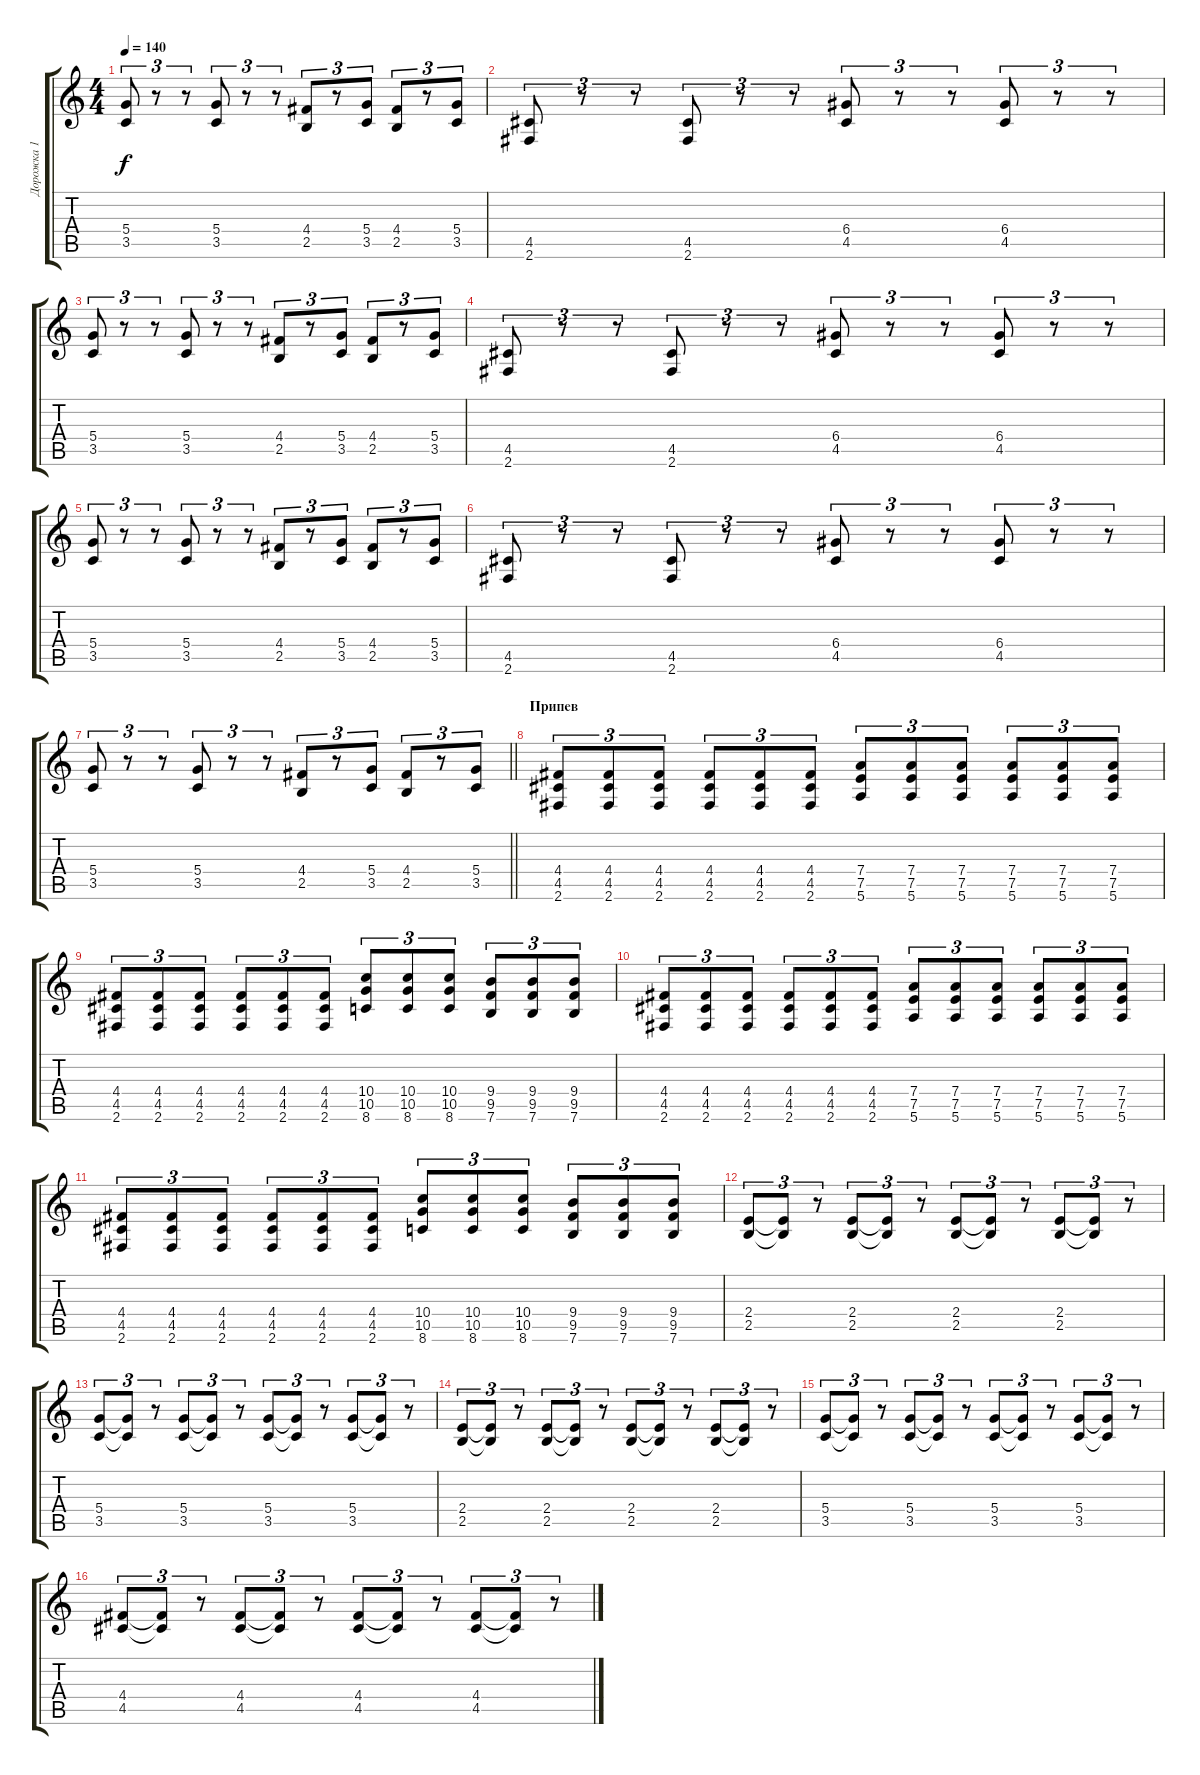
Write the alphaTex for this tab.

\track ("Дорожка 1" "Дорожка 1") {instrument overdrivenguitar}
\staff {score tabs}
\tuning (E4 B3 G3 D3 A2 E2) {hide}
\ts (4 4)
\tempo 140
\clef g2
\ks c
(5.4 3.5).8{tu (3 2) dy f} r.8{tu (3 2)} r.8{tu (3 2)} (5.4 3.5).8{tu (3 2)} r.8{tu (3 2)} r.8{tu (3 2)} (4.4 2.5).8{tu (3 2)} r.8{tu (3 2)} (5.4 3.5).8{tu (3 2)} (4.4 2.5).8{tu (3 2)} r.8{tu (3 2)} (5.4 3.5).8{tu (3 2)} |
(4.5 2.6).8{tu (3 2)} r.8{tu (3 2)} r.8{tu (3 2)} (4.5 2.6).8{tu (3 2)} r.8{tu (3 2)} r.8{tu (3 2)} (6.4 4.5).8{tu (3 2)} r.8{tu (3 2)} r.8{tu (3 2)} (6.4 4.5).8{tu (3 2)} r.8{tu (3 2)} r.8{tu (3 2)} |
(5.4 3.5).8{tu (3 2)} r.8{tu (3 2)} r.8{tu (3 2)} (5.4 3.5).8{tu (3 2)} r.8{tu (3 2)} r.8{tu (3 2)} (4.4 2.5).8{tu (3 2)} r.8{tu (3 2)} (5.4 3.5).8{tu (3 2)} (4.4 2.5).8{tu (3 2)} r.8{tu (3 2)} (5.4 3.5).8{tu (3 2)} |
(4.5 2.6).8{tu (3 2)} r.8{tu (3 2)} r.8{tu (3 2)} (4.5 2.6).8{tu (3 2)} r.8{tu (3 2)} r.8{tu (3 2)} (6.4 4.5).8{tu (3 2)} r.8{tu (3 2)} r.8{tu (3 2)} (6.4 4.5).8{tu (3 2)} r.8{tu (3 2)} r.8{tu (3 2)} |
(5.4 3.5).8{tu (3 2)} r.8{tu (3 2)} r.8{tu (3 2)} (5.4 3.5).8{tu (3 2)} r.8{tu (3 2)} r.8{tu (3 2)} (4.4 2.5).8{tu (3 2)} r.8{tu (3 2)} (5.4 3.5).8{tu (3 2)} (4.4 2.5).8{tu (3 2)} r.8{tu (3 2)} (5.4 3.5).8{tu (3 2)} |
(4.5 2.6).8{tu (3 2)} r.8{tu (3 2)} r.8{tu (3 2)} (4.5 2.6).8{tu (3 2)} r.8{tu (3 2)} r.8{tu (3 2)} (6.4 4.5).8{tu (3 2)} r.8{tu (3 2)} r.8{tu (3 2)} (6.4 4.5).8{tu (3 2)} r.8{tu (3 2)} r.8{tu (3 2)} |
\barLineRight lightlight
(5.4 3.5).8{tu (3 2)} r.8{tu (3 2)} r.8{tu (3 2)} (5.4 3.5).8{tu (3 2)} r.8{tu (3 2)} r.8{tu (3 2)} (4.4 2.5).8{tu (3 2)} r.8{tu (3 2)} (5.4 3.5).8{tu (3 2)} (4.4 2.5).8{tu (3 2)} r.8{tu (3 2)} (5.4 3.5).8{tu (3 2)} |
\section ("" "Припев")
(4.4 4.5 2.6).8{tu (3 2)} (4.4 4.5 2.6).8{tu (3 2)} (4.4 4.5 2.6).8{tu (3 2)} (4.4 4.5 2.6).8{tu (3 2)} (4.4 4.5 2.6).8{tu (3 2)} (4.4 4.5 2.6).8{tu (3 2)} (7.4 7.5 5.6).8{tu (3 2)} (7.4 7.5 5.6).8{tu (3 2)} (7.4 7.5 5.6).8{tu (3 2)} (7.4 7.5 5.6).8{tu (3 2)} (7.4 7.5 5.6).8{tu (3 2)} (7.4 7.5 5.6).8{tu (3 2)} |
(4.4 4.5 2.6).8{tu (3 2)} (4.4 4.5 2.6).8{tu (3 2)} (4.4 4.5 2.6).8{tu (3 2)} (4.4 4.5 2.6).8{tu (3 2)} (4.4 4.5 2.6).8{tu (3 2)} (4.4 4.5 2.6).8{tu (3 2)} (10.4 10.5 8.6).8{tu (3 2)} (10.4 10.5 8.6).8{tu (3 2)} (10.4 10.5 8.6).8{tu (3 2)} (9.4 9.5 7.6).8{tu (3 2)} (9.4 9.5 7.6).8{tu (3 2)} (9.4 9.5 7.6).8{tu (3 2)} |
(4.4 4.5 2.6).8{tu (3 2)} (4.4 4.5 2.6).8{tu (3 2)} (4.4 4.5 2.6).8{tu (3 2)} (4.4 4.5 2.6).8{tu (3 2)} (4.4 4.5 2.6).8{tu (3 2)} (4.4 4.5 2.6).8{tu (3 2)} (7.4 7.5 5.6).8{tu (3 2)} (7.4 7.5 5.6).8{tu (3 2)} (7.4 7.5 5.6).8{tu (3 2)} (7.4 7.5 5.6).8{tu (3 2)} (7.4 7.5 5.6).8{tu (3 2)} (7.4 7.5 5.6).8{tu (3 2)} |
(4.4 4.5 2.6).8{tu (3 2)} (4.4 4.5 2.6).8{tu (3 2)} (4.4 4.5 2.6).8{tu (3 2)} (4.4 4.5 2.6).8{tu (3 2)} (4.4 4.5 2.6).8{tu (3 2)} (4.4 4.5 2.6).8{tu (3 2)} (10.4 10.5 8.6).8{tu (3 2)} (10.4 10.5 8.6).8{tu (3 2)} (10.4 10.5 8.6).8{tu (3 2)} (9.4 9.5 7.6).8{tu (3 2)} (9.4 9.5 7.6).8{tu (3 2)} (9.4 9.5 7.6).8{tu (3 2)} |
(2.4 2.5).8{tu (3 2)} (2.4{t} 2.5{t}).8{tu (3 2)} r.8{tu (3 2)} (2.4 2.5).8{tu (3 2)} (2.4{t} 2.5{t}).8{tu (3 2)} r.8{tu (3 2)} (2.4 2.5).8{tu (3 2)} (2.4{t} 2.5{t}).8{tu (3 2)} r.8{tu (3 2)} (2.4 2.5).8{tu (3 2)} (2.4{t} 2.5{t}).8{tu (3 2)} r.8{tu (3 2)} |
(5.4 3.5).8{tu (3 2)} (5.4{t} 3.5{t}).8{tu (3 2)} r.8{tu (3 2)} (5.4 3.5).8{tu (3 2)} (5.4{t} 3.5{t}).8{tu (3 2)} r.8{tu (3 2)} (5.4 3.5).8{tu (3 2)} (5.4{t} 3.5{t}).8{tu (3 2)} r.8{tu (3 2)} (5.4 3.5).8{tu (3 2)} (5.4{t} 3.5{t}).8{tu (3 2)} r.8{tu (3 2)} |
(2.4 2.5).8{tu (3 2)} (2.4{t} 2.5{t}).8{tu (3 2)} r.8{tu (3 2)} (2.4 2.5).8{tu (3 2)} (2.4{t} 2.5{t}).8{tu (3 2)} r.8{tu (3 2)} (2.4 2.5).8{tu (3 2)} (2.4{t} 2.5{t}).8{tu (3 2)} r.8{tu (3 2)} (2.4 2.5).8{tu (3 2)} (2.4{t} 2.5{t}).8{tu (3 2)} r.8{tu (3 2)} |
(5.4 3.5).8{tu (3 2)} (5.4{t} 3.5{t}).8{tu (3 2)} r.8{tu (3 2)} (5.4 3.5).8{tu (3 2)} (5.4{t} 3.5{t}).8{tu (3 2)} r.8{tu (3 2)} (5.4 3.5).8{tu (3 2)} (5.4{t} 3.5{t}).8{tu (3 2)} r.8{tu (3 2)} (5.4 3.5).8{tu (3 2)} (5.4{t} 3.5{t}).8{tu (3 2)} r.8{tu (3 2)} |
(4.4 4.5).8{tu (3 2)} (4.4{t} 4.5{t}).8{tu (3 2)} r.8{tu (3 2)} (4.4 4.5).8{tu (3 2)} (4.4{t} 4.5{t}).8{tu (3 2)} r.8{tu (3 2)} (4.4 4.5).8{tu (3 2)} (4.4{t} 4.5{t}).8{tu (3 2)} r.8{tu (3 2)} (4.4 4.5).8{tu (3 2)} (4.4{t} 4.5{t}).8{tu (3 2)} r.8{tu (3 2)}
